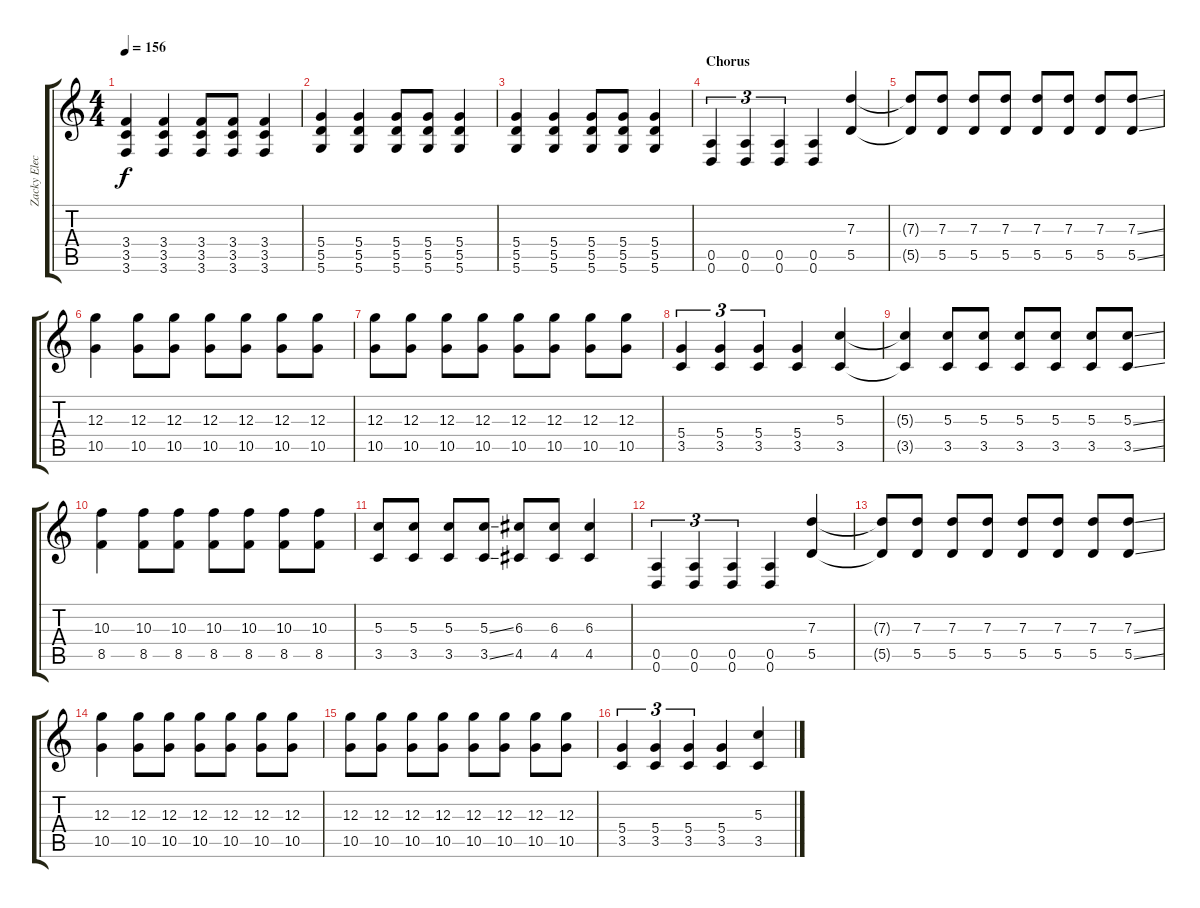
\track ("Zacky Electric" "Zacky Elec") {instrument distortionguitar}
\staff {score tabs}
\tuning (E4 B3 G3 D3 A2 D2) {hide}
\ts (4 4)
\tempo 156
\clef g2
\ks c
(3.4 3.5 3.6).4{dy f} (3.4 3.5 3.6).4 (3.4 3.5 3.6).8 (3.4 3.5 3.6).8 (3.4 3.5 3.6).4 |
(5.4 5.5 5.6).4 (5.4 5.5 5.6).4 (5.4 5.5 5.6).8 (5.4 5.5 5.6).8 (5.4 5.5 5.6).4 |
(5.4 5.5 5.6).4 (5.4 5.5 5.6).4 (5.4 5.5 5.6).8 (5.4 5.5 5.6).8 (5.4 5.5 5.6).4 |
\section ("" "Chorus")
(0.5 0.6).4{tu (3 2)} (0.5 0.6).4{tu (3 2)} (0.5 0.6).4{tu (3 2)} (0.5 0.6).4 (7.3 5.5).4{volume 9} |
(7.3{t} 5.5{t}).8 (7.3 5.5).8 (7.3 5.5).8 (7.3 5.5).8 (7.3 5.5).8 (7.3 5.5).8 (7.3 5.5).8 (7.3{ss} 5.5{ss}).8 |
(12.3 10.5).4 (12.3 10.5).8 (12.3 10.5).8 (12.3 10.5).8 (12.3 10.5).8 (12.3 10.5).8 (12.3 10.5).8 |
(12.3 10.5).8 (12.3 10.5).8 (12.3 10.5).8 (12.3 10.5).8 (12.3 10.5).8 (12.3 10.5).8 (12.3 10.5).8 (12.3 10.5).8 |
(5.4 3.5).4{tu (3 2) volume 16} (5.4 3.5).4{tu (3 2)} (5.4 3.5).4{tu (3 2)} (5.4 3.5).4 (5.3 3.5).4{volume 8} |
(5.3{t} 3.5{t}).4 (5.3 3.5).8 (5.3 3.5).8 (5.3 3.5).8 (5.3 3.5).8 (5.3 3.5).8 (5.3{ss} 3.5{ss}).8 |
(10.3 8.5).4 (10.3 8.5).8 (10.3 8.5).8 (10.3 8.5).8 (10.3 8.5).8 (10.3 8.5).8 (10.3 8.5).8 |
(5.3 3.5).8 (5.3 3.5).8 (5.3 3.5).8 (5.3{ss} 3.5{ss}).8 (6.3 4.5).8 (6.3 4.5).8 (6.3 4.5).4 |
(0.5 0.6).4{tu (3 2)} (0.5 0.6).4{tu (3 2)} (0.5 0.6).4{tu (3 2)} (0.5 0.6).4 (7.3 5.5).4{volume 9} |
(7.3{t} 5.5{t}).8 (7.3 5.5).8 (7.3 5.5).8 (7.3 5.5).8 (7.3 5.5).8 (7.3 5.5).8 (7.3 5.5).8 (7.3{ss} 5.5{ss}).8 |
(12.3 10.5).4 (12.3 10.5).8 (12.3 10.5).8 (12.3 10.5).8 (12.3 10.5).8 (12.3 10.5).8 (12.3 10.5).8 |
(12.3 10.5).8 (12.3 10.5).8 (12.3 10.5).8 (12.3 10.5).8 (12.3 10.5).8 (12.3 10.5).8 (12.3 10.5).8 (12.3 10.5).8 |
(5.4 3.5).4{tu (3 2) volume 16} (5.4 3.5).4{tu (3 2)} (5.4 3.5).4{tu (3 2)} (5.4 3.5).4 (5.3 3.5).4{volume 8}
